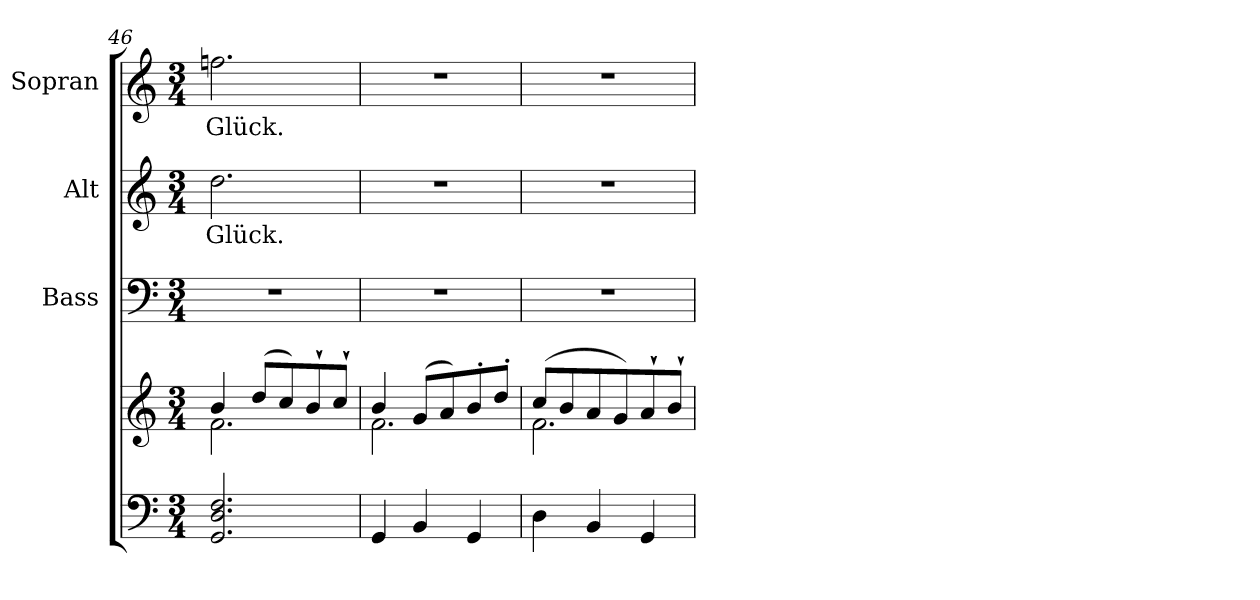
**kern	**kern	**kern	**kern	**text	**kern	**text
*part4	*part4	*part3	*part2	*part2	*part1	*part1
*staff5	*staff4	*staff3	*staff2	*staff2	*staff1	*staff1
*	*	*I"Bass	*I"Alt	*	*I"Sopran	*
*	*	*I'B.	*I'A.	*	*I'S.	*
*clefF4	*clefG2	*clefF4	*clefG2	*	*clefG2	*
*k[]	*k[]	*k[]	*k[]	*	*k[]	*
*C:	*C:	*C:	*C:	*	*C:	*
*M3/4	*M3/4	*M3/4	*M3/4	*	*M3/4	*
=46	=46	=46	=46	=46	=46	=46
*	*^	*	*	*	*	*
!	!	!	!	!	!LO:LY:b	!	!LO:LY:b
2.GG/ 2.D/ 2.F/	4b/	2.f\	2.r	2.dd\	Glück.	2.ffn\	Glück.
.	(<8dd/L	.	.	.	.	.	.
.	8cc/)	.	.	.	.	.	.
.	8b`</	.	.	.	.	.	.
.	8cc`</J	.	.	.	.	.	.
=47	=47	=47	=47	=47	=47	=47	=47
4GG/	4b/	2.f\	2.r	2.r	.	2.r	.
4BB/	(<8g/L	.	.	.	.	.	.
.	8a/)	.	.	.	.	.	.
4GG/	8b'</	.	.	.	.	.	.
.	8dd'</J	.	.	.	.	.	.
=48	=48	=48	=48	=48	=48	=48	=48
4D\	(>8cc/L	2.f\	2.r	2.r	.	2.r	.
.	8b/	.	.	.	.	.	.
4BB/	8a/	.	.	.	.	.	.
.	8g/)	.	.	.	.	.	.
4GG/	8a`</	.	.	.	.	.	.
.	8b`</J	.	.	.	.	.	.
*	*v	*v	*	*	*	*	*
=	=	=	=	=	=	=
*-	*-	*-	*-	*-	*-	*-
